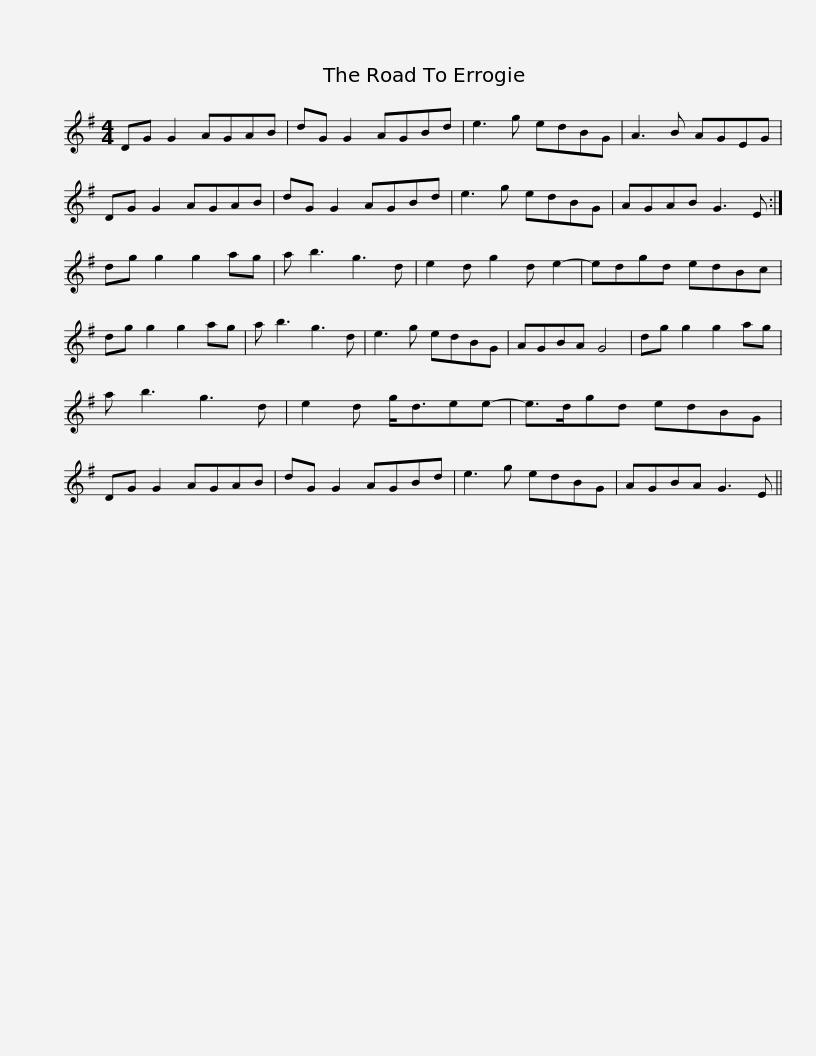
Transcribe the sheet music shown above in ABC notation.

X:1
L:1/8
M:4/4
I:linebreak $
K:G
V:1 treble
V:1
 DG G2 AGAB | dG G2 AGBd | e3 g edBG | A3 B AGEG | DG G2 AGAB | %5
 dG G2 AGBd |$ e3 g edBG | AGAB G3 E :| dg g2 g2 ag | a b3 g3 d | %10
 e2 d g2 d e2- | edgd edBc |$ dg g2 g2 ag | a b3 g3 d | e3 g edBG | %15
 AGBA G4 | dg g2 g2 ag | a b3 g3 d | e2 d g<dee- |$ e>dgd edBG | %20
 DG G2 AGAB | dG G2 AGBd | e3 g edBG | AGBA G3 E || %24
